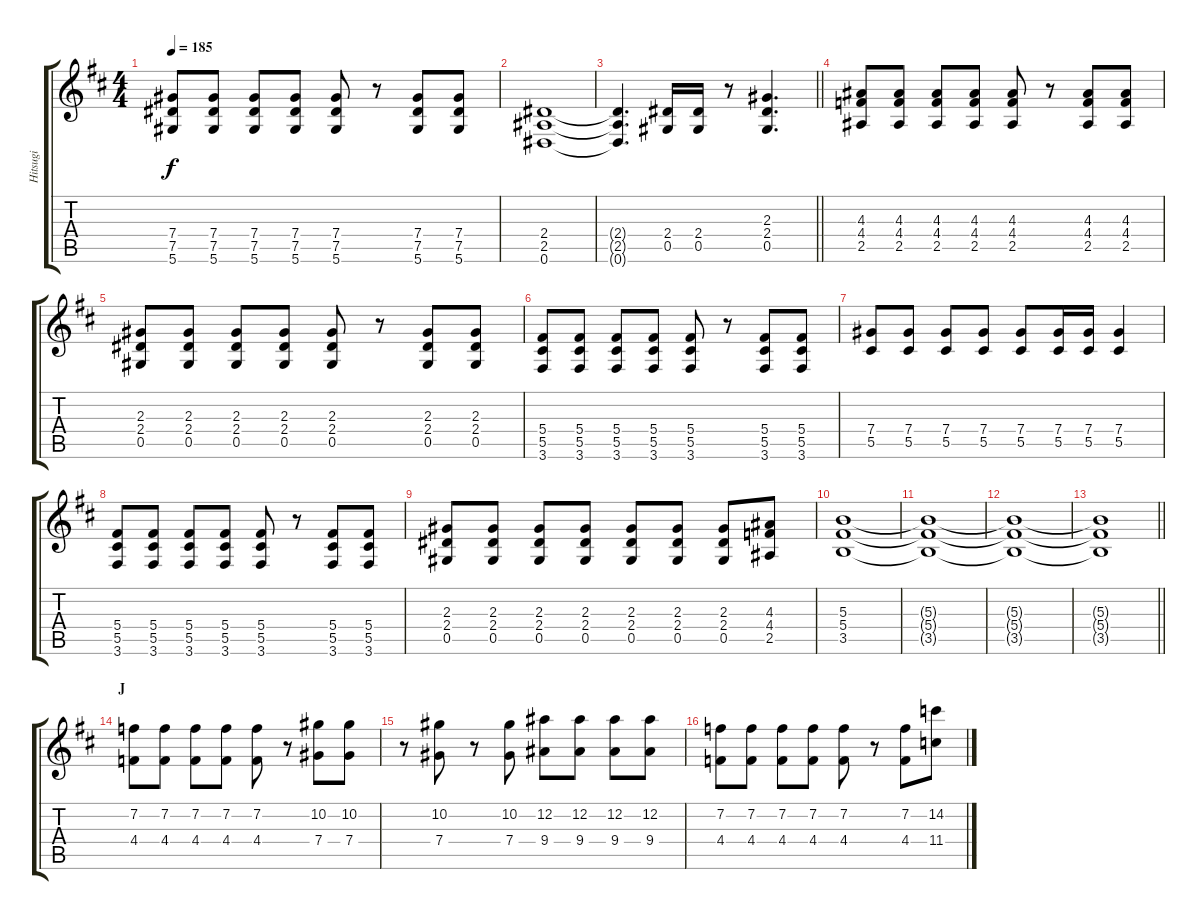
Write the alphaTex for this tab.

\track ("Hitsugi" "Hitsugi") {instrument overdrivenguitar}
\staff {score tabs}
\tuning (Eb4 Bb3 Gb3 Db3 Ab2 Eb2) {hide}
\ts (4 4)
\tempo 185
\clef g2
\ks d
(7.4 7.5 5.6).8{dy f} (7.4 7.5 5.6).8 (7.4 7.5 5.6).8 (7.4 7.5 5.6).8 (7.4 7.5 5.6).8 r.8 (7.4 7.5 5.6).8 (7.4 7.5 5.6).8 |
(2.4 2.5 0.6).1 |
\barLineRight lightlight
(2.4{t} 2.5{t} 0.6{t}).4{d} (2.4 0.5).16 (2.4 0.5).16 r.8 (2.3 2.4 0.5).4{d} |
(4.3 4.4 2.5).8 (4.3 4.4 2.5).8 (4.3 4.4 2.5).8 (4.3 4.4 2.5).8 (4.3 4.4 2.5).8 r.8 (4.3 4.4 2.5).8 (4.3 4.4 2.5).8 |
(2.3 2.4 0.5).8 (2.3 2.4 0.5).8 (2.3 2.4 0.5).8 (2.3 2.4 0.5).8 (2.3 2.4 0.5).8 r.8 (2.3 2.4 0.5).8 (2.3 2.4 0.5).8 |
(5.4 5.5 3.6).8 (5.4 5.5 3.6).8 (5.4 5.5 3.6).8 (5.4 5.5 3.6).8 (5.4 5.5 3.6).8 r.8 (5.4 5.5 3.6).8 (5.4 5.5 3.6).8 |
(7.4 5.5).8 (7.4 5.5).8 (7.4 5.5).8 (7.4 5.5).8 (7.4 5.5).8 (7.4 5.5).16 (7.4 5.5).16 (7.4 5.5).4 |
(5.4 5.5 3.6).8 (5.4 5.5 3.6).8 (5.4 5.5 3.6).8 (5.4 5.5 3.6).8 (5.4 5.5 3.6).8 r.8 (5.4 5.5 3.6).8 (5.4 5.5 3.6).8 |
(2.3 2.4 0.5).8 (2.3 2.4 0.5).8 (2.3 2.4 0.5).8 (2.3 2.4 0.5).8 (2.3 2.4 0.5).8 (2.3 2.4 0.5).8 (2.3 2.4 0.5).8 (4.3 4.4 2.5).8 |
(5.3 5.4 3.5).1 |
(5.3{t} 5.4{t} 3.5{t}).1 |
(5.3{t} 5.4{t} 3.5{t}).1 |
\barLineRight lightlight
(5.3{t} 5.4{t} 3.5{t}).1 |
\section ("" "J")
(7.2 4.4).8 (7.2 4.4).8 (7.2 4.4).8 (7.2 4.4).8 (7.2 4.4).8 r.8 (10.2 7.4).8 (10.2 7.4).8 |
r.8 (10.2 7.4).8 r.8 (10.2 7.4).8 (12.2 9.4).8 (12.2 9.4).8 (12.2 9.4).8 (12.2 9.4).8 |
(7.2 4.4).8 (7.2 4.4).8 (7.2 4.4).8 (7.2 4.4).8 (7.2 4.4).8 r.8 (7.2 4.4).8 (14.2 11.4).8
